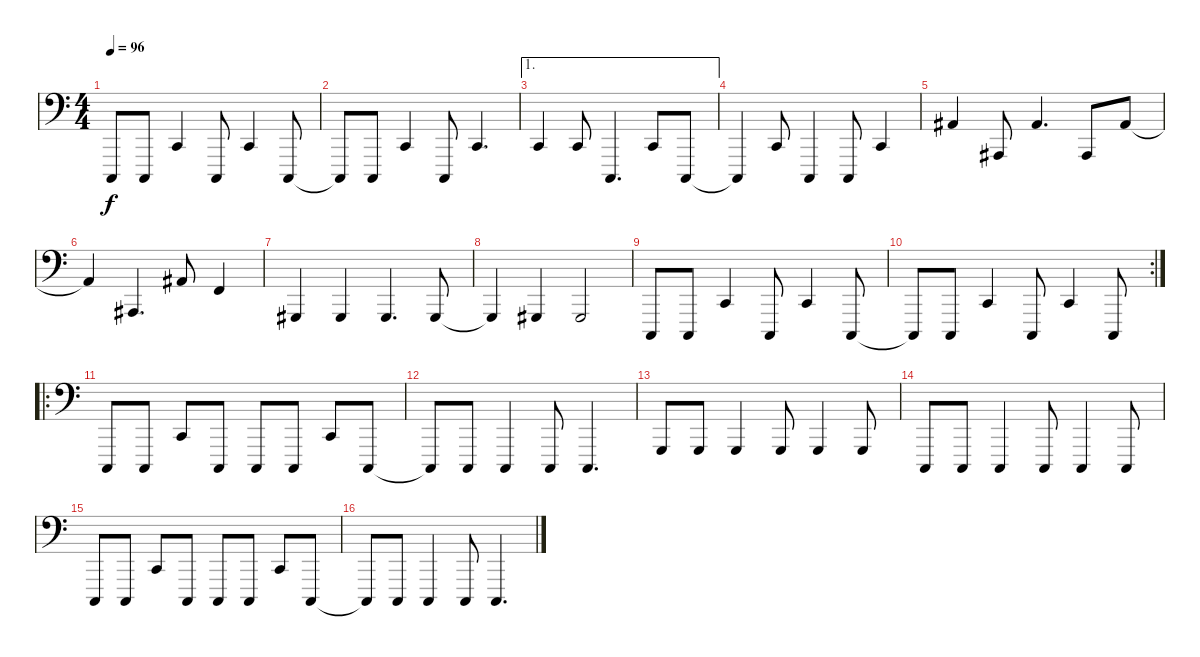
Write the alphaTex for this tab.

\track (" " " ") {instrument acousticgrandpiano}
\staff {score}
\tuning (E3 B2 G2 D2 A1 E1 B0) {hide}
\ts (4 4)
\tempo 96
\clef f4
\ks c
1.7.8{dy f} 1.7.8 3.5.4 1.7.8 3.5.4 1.7.8 |
1.7{t}.8 1.7.8 3.5.4 1.7.8 3.5.4{d} |
\ae 1
3.5.4 3.5.8 1.7.4{d} 3.5.8 1.7.8 |
1.7{t}.4 3.5.8 1.7.4 1.7.8 3.5.4 |
13.5.4 6.6.8 13.5.4{d} 6.6.8 13.5.8 |
13.5{t}.4 1.5.4{d} 3.3.8 3.4.4 |
4.6.4 4.6.4 4.6.4{d} 4.6.8 |
4.6{t}.4 4.6.4 4.6.2 |
1.7.8 1.7.8 3.5.4 1.7.8 3.5.4 1.7.8 |
\rc 2
1.7{t}.8 1.7.8 3.5.4 1.7.8 3.5.4 1.7.8 |
\ro
1.7.8 1.7.8 3.5.8 1.7.8 1.7.8 1.7.8 3.5.8 1.7.8 |
1.7{t}.8 1.7.8 1.7.4 1.7.8 1.7.4{d} |
3.6.8 3.6.8 3.6.4 3.6.8 3.6.4 3.6.8 |
1.7.8 1.7.8 1.7.4 1.7.8 1.7.4 1.7.8 |
1.7.8 1.7.8 3.5.8 1.7.8 1.7.8 1.7.8 3.5.8 1.7.8 |
1.7{t}.8 1.7.8 1.7.4 1.7.8 1.7.4{d}
